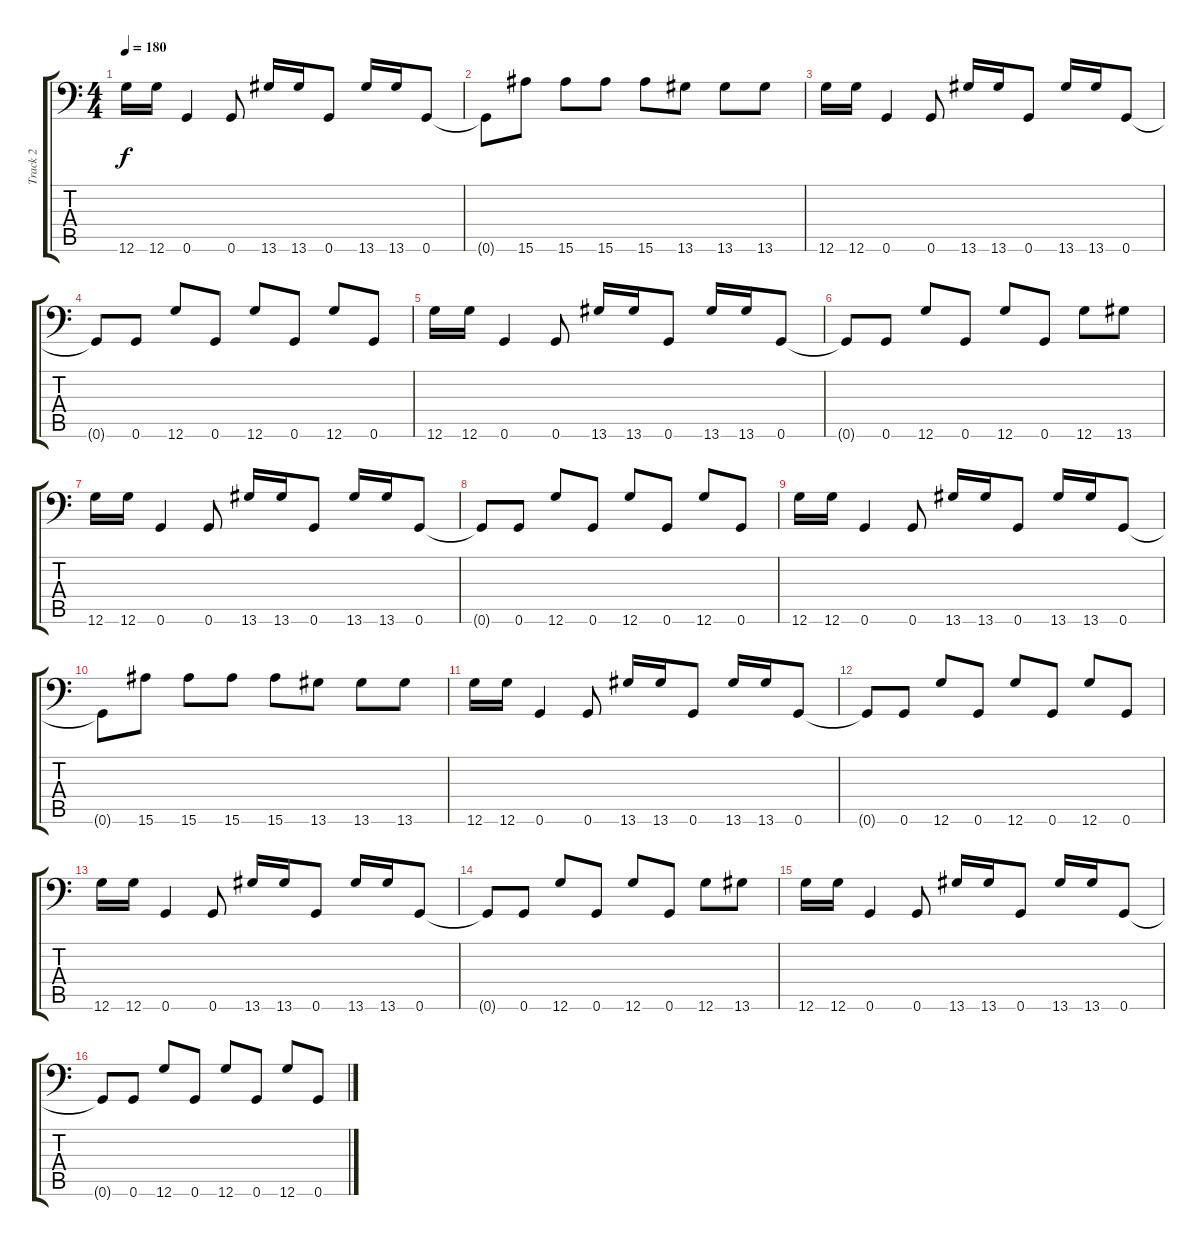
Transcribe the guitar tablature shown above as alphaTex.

\track ("Track 2" "Track 2") {instrument overdrivenguitar}
\staff {score tabs}
\tuning (A3 E3 C3 G2 D2 G1) {hide}
\ts (4 4)
\tempo 180
\clef f4
\ks c
12.6.16{dy f} 12.6.16 0.6.4 0.6.8 13.6.16 13.6.16 0.6.8 13.6.16 13.6.16 0.6.8 |
0.6{t}.8 15.6.8 15.6.8 15.6.8 15.6.8 13.6.8 13.6.8 13.6.8 |
12.6.16 12.6.16 0.6.4 0.6.8 13.6.16 13.6.16 0.6.8 13.6.16 13.6.16 0.6.8 |
0.6{t}.8 0.6.8 12.6.8 0.6.8 12.6.8 0.6.8 12.6.8 0.6.8 |
12.6.16 12.6.16 0.6.4 0.6.8 13.6.16 13.6.16 0.6.8 13.6.16 13.6.16 0.6.8 |
0.6{t}.8 0.6.8 12.6.8 0.6.8 12.6.8 0.6.8 12.6.8 13.6.8 |
12.6.16 12.6.16 0.6.4 0.6.8 13.6.16 13.6.16 0.6.8 13.6.16 13.6.16 0.6.8 |
0.6{t}.8 0.6.8 12.6.8 0.6.8 12.6.8 0.6.8 12.6.8 0.6.8 |
12.6.16 12.6.16 0.6.4 0.6.8 13.6.16 13.6.16 0.6.8 13.6.16 13.6.16 0.6.8 |
0.6{t}.8 15.6.8 15.6.8 15.6.8 15.6.8 13.6.8 13.6.8 13.6.8 |
12.6.16 12.6.16 0.6.4 0.6.8 13.6.16 13.6.16 0.6.8 13.6.16 13.6.16 0.6.8 |
0.6{t}.8 0.6.8 12.6.8 0.6.8 12.6.8 0.6.8 12.6.8 0.6.8 |
12.6.16 12.6.16 0.6.4 0.6.8 13.6.16 13.6.16 0.6.8 13.6.16 13.6.16 0.6.8 |
0.6{t}.8 0.6.8 12.6.8 0.6.8 12.6.8 0.6.8 12.6.8 13.6.8 |
12.6.16 12.6.16 0.6.4 0.6.8 13.6.16 13.6.16 0.6.8 13.6.16 13.6.16 0.6.8 |
0.6{t}.8 0.6.8 12.6.8 0.6.8 12.6.8 0.6.8 12.6.8 0.6.8
